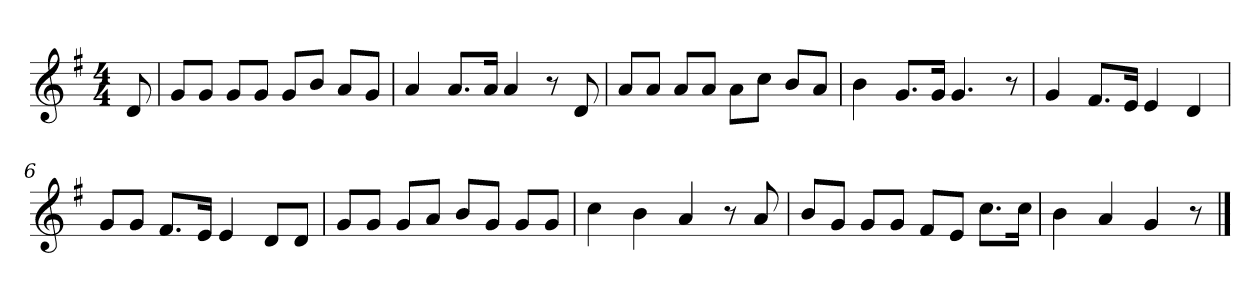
**kern
*part1
*staff1
*k[f#]
*M4/4
*MM120
=
8d
=1
8gL
8gJ
8gL
8gJ
8gL
8bJ
8aL
8gJ
=2
4a
8.aL
16aJk
4a
8r
8d
=3
8aL
8aJ
8aL
8aJ
8aL
8ccJ
8bL
8aJ
=4
4b
8.gL
16gJk
4.g
8r
=5
4g
8.f#L
16eJk
4e
4d
=6
8gL
8gJ
8.f#L
16eJk
4e
8dL
8dJ
=7
8gL
8gJ
8gL
8aJ
8bL
8gJ
8gL
8gJ
=8
4cc
4b
4a
8r
8a
=9
8bL
8gJ
8gL
8gJ
8f#L
8eJ
8.ccL
16ccJk
=10
4b
4a
4g
8r
==
*-
